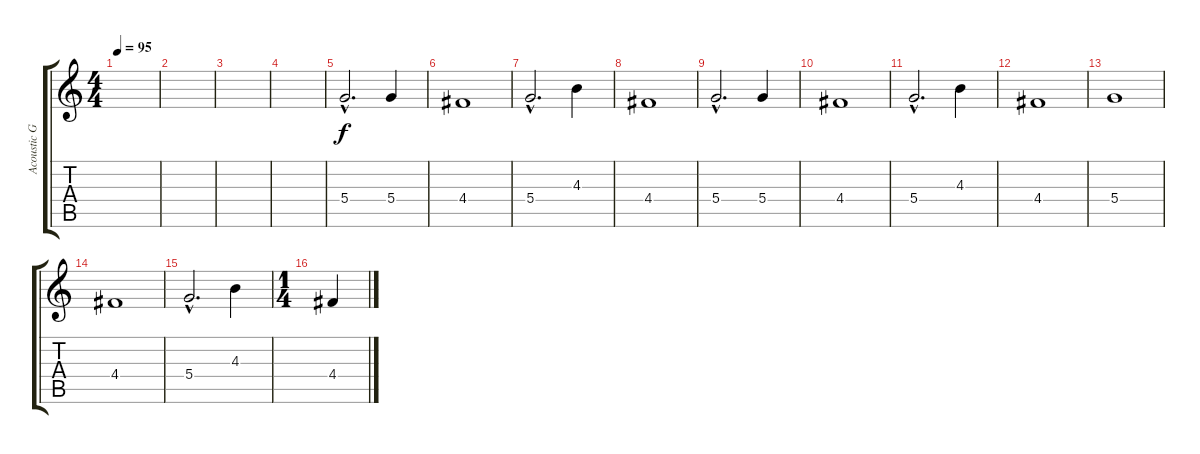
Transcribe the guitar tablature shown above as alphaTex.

\track ("Acoustic Guitar 3" "Acoustic G") {instrument acousticguitarnylon}
\staff {score tabs}
\tuning (E4 B3 G3 D3 A2 E2) {hide}
\ts (4 4)
\tempo 95
\clef g2
\ks c
|
|
|
|
5.4{hac}.2{d} 5.4.4 |
4.4.1 |
5.4{hac}.2{d} 4.3.4 |
4.4.1 |
5.4{hac}.2{d} 5.4.4 |
4.4.1 |
5.4{hac}.2{d} 4.3.4 |
4.4.1 |
5.4.1 |
4.4.1 |
5.4{hac}.2{d} 4.3.4 |
\ts (1 4)
4.4.4
